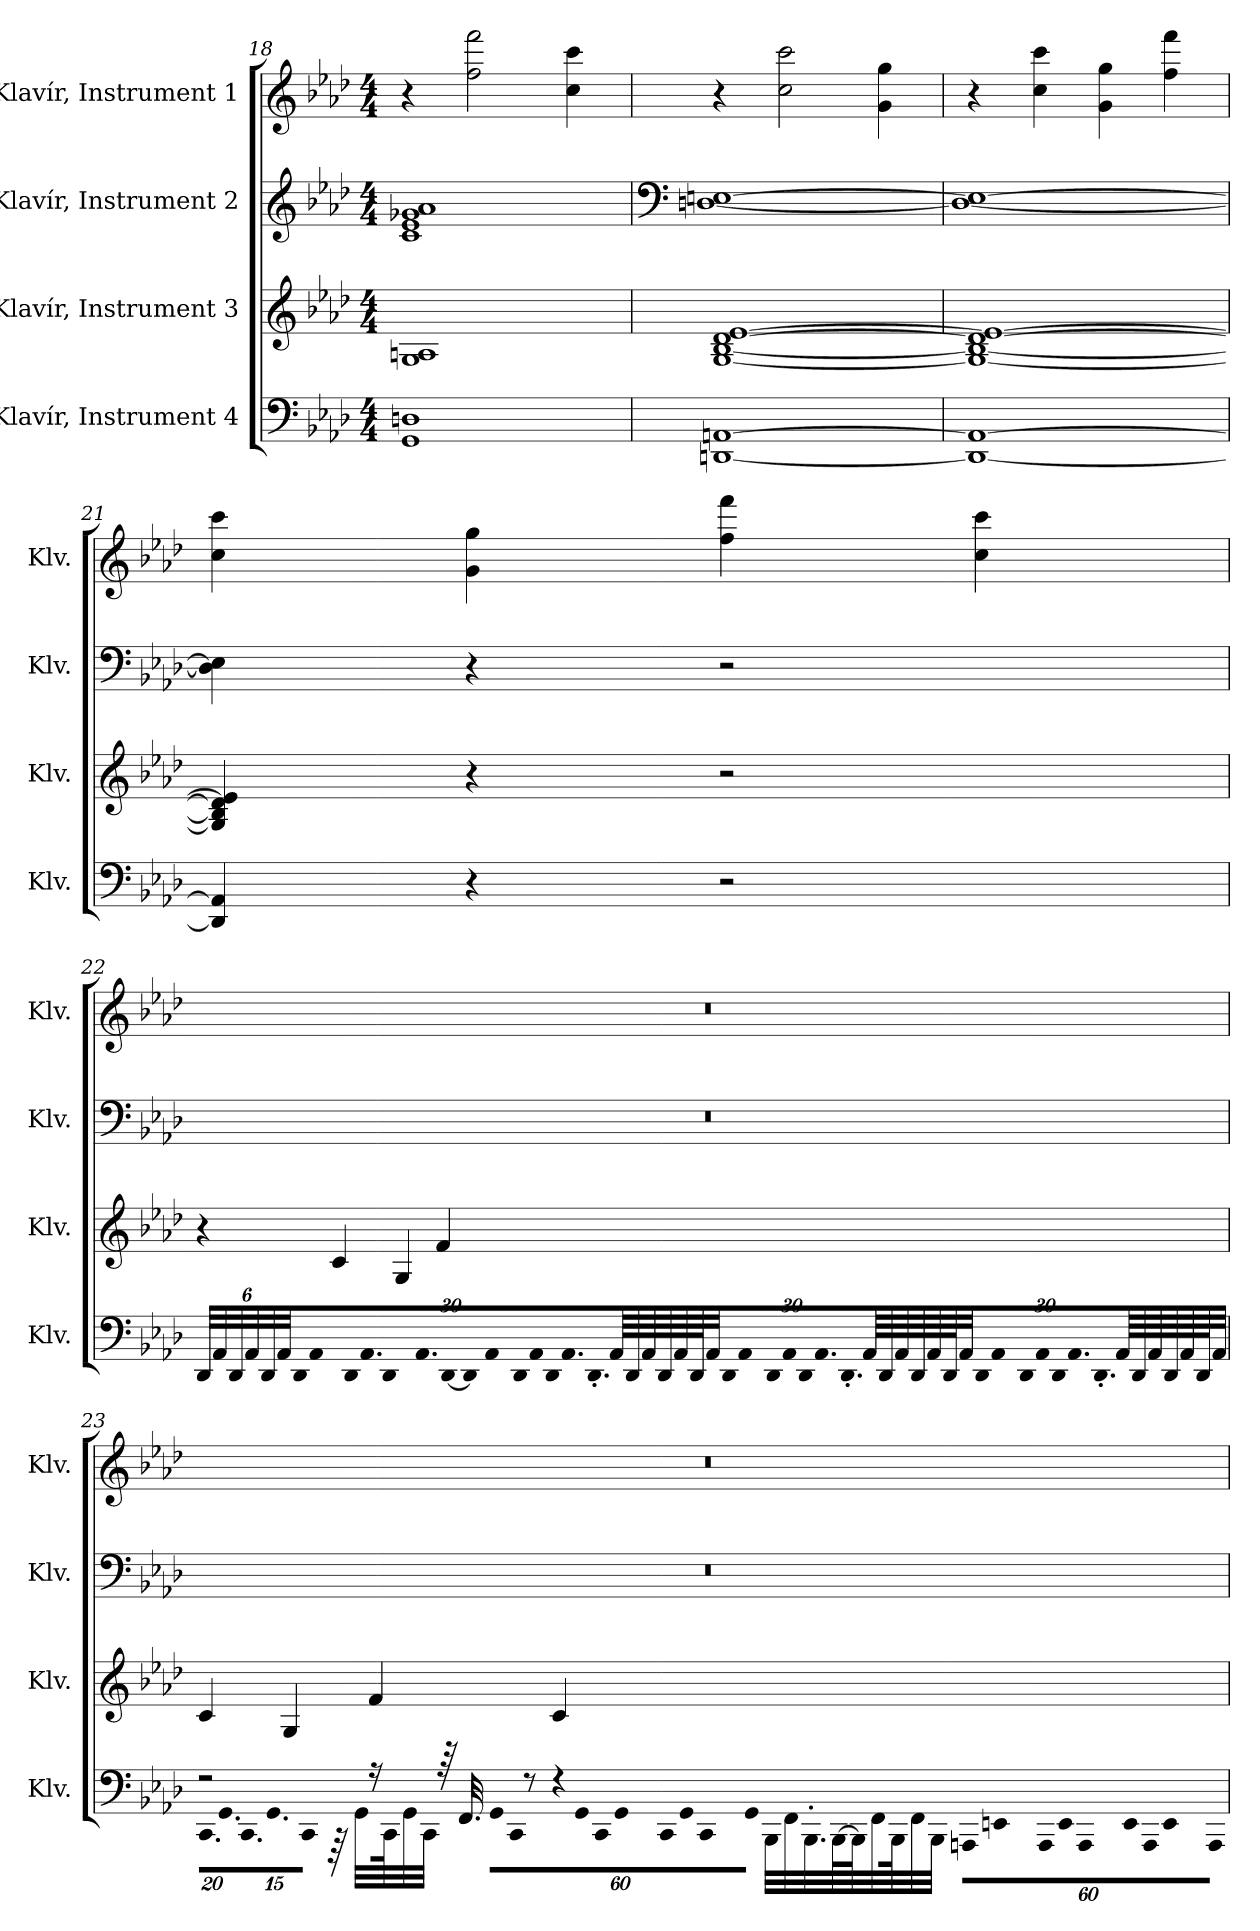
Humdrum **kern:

**kern	**kern	**kern	**kern
*part4	*part3	*part2	*part1
*staff4	*staff3	*staff2	*staff1
*I"Klavír, Instrument  4	*I"Klavír, Instrument  3	*I"Klavír, Instrument  2	*I"Klavír, Instrument  1
*I'Klv.	*I'Klv.	*I'Klv.	*I'Klv.
*clefF4	*clefG2	*clefG2	*clefG2
*k[b-e-a-d-]	*k[b-e-a-d-]	*k[b-e-a-d-]	*k[b-e-a-d-]
*M4/4	*M4/4	*M4/4	*M4/4
=18	=18	=18	=18
1GG 1Dn	1G 1An	1c 1e- 1g-X 1a-	4r
.	.	.	2ff\ 2fff\
.	.	.	4cc\ 4ccc\
=19	=19	=19	=19
*	*	*clefF4	*
*	*	*	*MM45
[1DDn [1AAn	[1G [1B- [1d- [1e-	[1Dn [1En	4r
.	.	.	2cc\ 2ccc\
.	.	.	4g\ 4gg\
=20	=20	=20	=20
*	*	*	*MM50
1DD_ 1AA_	1G_ 1B-_ 1d-_ 1e-_	1D_ 1E_	4r
.	.	.	4cc\ 4ccc\
.	.	.	4g\ 4gg\
.	.	.	4ff\ 4fff\
!!LO:LB:g=z
=21	=21	=21	=21
4DD/] 4AA/]	4G/] 4B-/] 4d-/] 4e-/]	4D\] 4E\]	4cc\ 4ccc\
*	*	*	*MM45
4r	4r	4r	4g\ 4gg\
*	*	*	*MM40
2r	2r	2r	4ff\ 4fff\
.	.	.	4cc\ 4ccc\
!!LO:LB:g=z
=22	=22	=22	=22
*Xbrackettup	*	*	*
*	*	*	*MM55
48DD-/LLL	4r	1r	1r
48AA-/	.	.	.
48DD-/	.	.	.
48AA-/	.	.	.
48DD-/	.	.	.
48AA-/	.	.	.
!LO:N:vis=256%9	!	!	!
960%17DD-/L	.	.	.
!LO:N:vis=256%9	!	!	!
960%17AA-/	.	.	.
1920ryy	.	.	.
!LO:N:vis=256%9	!	!	!
960%17DD-/	.	.	.
!LO:N:vis=32.	!	!	!
640%17AA-/	.	.	.
!LO:N:vis=256%9	!	!	!
960%17DD-/	.	.	.
1920ryy	.	.	.
!LO:N:vis=32.	!	!	!
640%17AA-/	.	.	.
[960DD-/	4c/	.	.
60DD-/]	.	.	.
!LO:N:vis=256%9	!	!	!
960%17AA-/	.	.	.
1920ryy	.	.	.
!LO:N:vis=256%9	!	!	!
960%17DD-/	.	.	.
!LO:N:vis=256%9	!	!	!
960%17AA-/	.	.	.
!LO:N:vis=256%9	!	!	!
960%17DD-/	.	.	.
!LO:N:vis=256.	!	!	!
1920%17AA-/K	.	.	.
1920ryy	.	.	.
!LO:N:vis=32.	!	!	!
640%17DD-'/	.	.	.
64AA-/	.	.	.
64DD-/	.	.	.
64AA-/	.	.	.
64DD-/	.	.	.
64AA-/	.	.	.
64DD-/J	.	.	.
32AA-/	.	.	.
!LO:N:vis=256%9	!	!	!
960%17DD-/L	4G/	.	.
!LO:N:vis=256%9	!	!	!
960%17AA-/	.	.	.
1920ryy	.	.	.
!LO:N:vis=256%9	!	!	!
960%17DD-/	.	.	.
!LO:N:vis=256%9	!	!	!
960%17AA-/	.	.	.
!LO:N:vis=256%9	!	!	!
960%17DD-/	.	.	.
!LO:N:vis=256.	!	!	!
1920%17AA-/K	.	.	.
1920ryy	.	.	.
!LO:N:vis=32.	!	!	!
640%17DD-'/	.	.	.
64AA-/	.	.	.
64DD-/	.	.	.
64AA-/	.	.	.
64DD-/	.	.	.
64AA-/	.	.	.
64DD-/J	.	.	.
32AA-/	.	.	.
!LO:N:vis=256%9	!	!	!
960%17DD-/L	4f/	.	.
!LO:N:vis=256%9	!	!	!
960%17AA-/	.	.	.
1920ryy	.	.	.
!LO:N:vis=256%9	!	!	!
960%17DD-/	.	.	.
!LO:N:vis=256%9	!	!	!
960%17AA-/	.	.	.
!LO:N:vis=256%9	!	!	!
960%17DD-/	.	.	.
!LO:N:vis=256.	!	!	!
1920%17AA-/K	.	.	.
1920ryy	.	.	.
!LO:N:vis=32.	!	!	!
640%17DD-'/	.	.	.
64AA-/	.	.	.
64DD-/	.	.	.
64AA-/	.	.	.
64DD-/	.	.	.
64AA-/	.	.	.
64DD-/J	.	.	.
32AA-/JJJ	.	.	.
!!LO:PB:g=z
=23	=23	=23	=23
*^	*	*	*
!	!LO:N:vis=32.	!	!	!
2r	640%17CC\LLLL	4c/	1r	1r
!	!LO:N:vis=32.	!	!	!
.	640%17GG\	.	.	.
.	1920ryy	.	.	.
!	!LO:N:vis=32.	!	!	!
.	640%17CC\	.	.	.
!	!LO:N:vis=32.	!	!	!
.	640%17GG\	.	.	.
.	1920ryy	.	.	.
!	!LO:N:vis=256%9	!	!	!
.	960%17CC\JJJJ	.	.	.
.	64r	.	.	.
.	32GG\LLL	.	.	.
.	64CC\K	.	.	.
.	32GG\	.	.	.
.	32CC\JJJ	.	.	.
!	!LO:N:vis=32	!	!	!
.	1920%53GG\LLL	4G/	.	.
!	!LO:N:vis=32	!	!	!
.	1920%53CC\	.	.	.
.	1920ryy	.	.	.
!	!LO:N:vis=32	!	!	!
.	1920%53GG\	.	.	.
!	!LO:N:vis=32	!	!	!
.	1920%53CC\	.	.	.
!	!LO:N:vis=32	!	!	!
.	1920%53GG\	.	.	.
.	1920ryy	.	.	.
!	!LO:N:vis=32	!	!	!
.	1920%53CC\	.	.	.
!	!LO:N:vis=32	!	!	!
.	1920%53GG\	.	.	.
!	!LO:N:vis=32	!	!	!
.	1920%53CC\	.	.	.
.	1920ryy	.	.	.
!	!LO:N:vis=32	!	!	!
.	1920%53GG\JJJ	.	.	.
16r	32BBB-\LLL	4f/	.	.
.	32FF\	.	.	.
64r	32.BBB-'\	.	.	.
32.FF/	.	.	.	.
.	[64BBB-\L	.	.	.
8r	64BBB-\J]	.	.	.
.	32FF\	.	.	.
.	64BBB-\K	.	.	.
.	32FF\	.	.	.
.	32BBB-\JJJ	.	.	.
!	!LO:N:vis=32	!	!	!
4r	1920%53AAAn\LLL	4c/	.	.
!	!LO:N:vis=32	!	!	!
.	1920%53EEn\	.	.	.
.	1920ryy	.	.	.
!	!LO:N:vis=32	!	!	!
.	1920%53AAA\	.	.	.
!	!LO:N:vis=32	!	!	!
.	1920%53EE\	.	.	.
!	!LO:N:vis=32	!	!	!
.	1920%53AAA\	.	.	.
.	1920ryy	.	.	.
!	!LO:N:vis=32	!	!	!
.	1920%53EE\	.	.	.
!	!LO:N:vis=32	!	!	!
.	1920%53AAA\	.	.	.
!	!LO:N:vis=32	!	!	!
.	1920%53EE\	.	.	.
.	1920ryy	.	.	.
!	!LO:N:vis=32	!	!	!
.	1920%53AAA\JJJ	.	.	.
*v	*v	*	*	*
=	=	=	=
*-	*-	*-	*-
